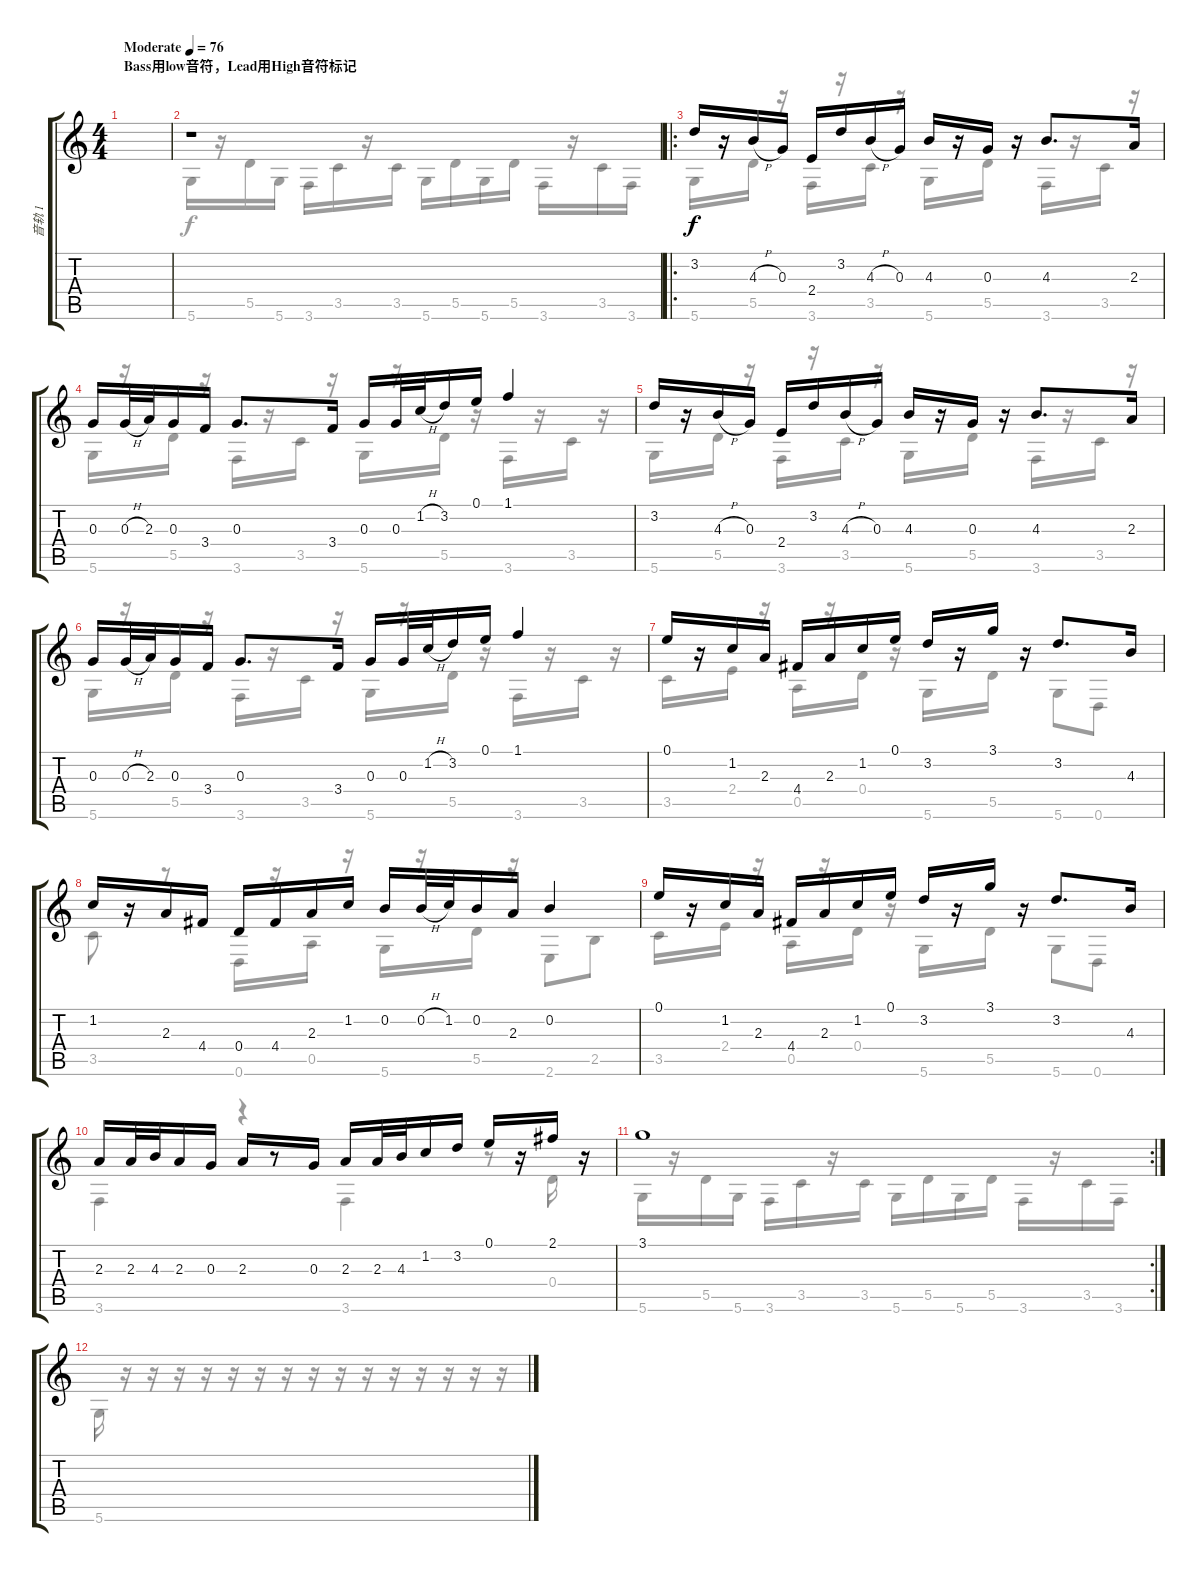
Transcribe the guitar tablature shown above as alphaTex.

\track ("音轨 1" "音轨 1") {instrument acousticguitarsteel}
\staff {score tabs}
\tuning (E4 B3 G3 D3 A2 D2) {hide}
\voice
\ts (4 4)
\section ("" "Bass用low音符，Lead用High音符标记")
\tempo (76 "Moderate")
\clef g2
\ks c
|
r.1 |
\ro
3.2.16 r.16 4.3{h}.16 0.3.16 2.4.16 3.2.16 4.3{h}.16 0.3.16 4.3.16 r.16 0.3.16 r.16 4.3.8{d} 2.3.16 |
0.3.16 0.3{h}.32 2.3.32 0.3.16 3.4.16 0.3.8{d} 3.4.16 0.3.16 0.3.32 1.2{h}.32 3.2.16 0.1.16 1.1.4 |
3.2.16 r.16 4.3{h}.16 0.3.16 2.4.16 3.2.16 4.3{h}.16 0.3.16 4.3.16 r.16 0.3.16 r.16 4.3.8{d} 2.3.16 |
0.3.16 0.3{h}.32 2.3.32 0.3.16 3.4.16 0.3.8{d} 3.4.16 0.3.16 0.3.32 1.2{h}.32 3.2.16 0.1.16 1.1.4 |
0.1.16 r.16 1.2.16 2.3.16 4.4.16 2.3.16 1.2.16 0.1.16 3.2.16 r.16 3.1.16 r.16 3.2.8{d} 4.3.16 |
1.2.16 r.16 2.3.16 4.4.16 0.4.16 4.4.16 2.3.16 1.2.16 0.2.16 0.2{h}.32 1.2.32 0.2.16 2.3.16 0.2.4 |
0.1.16 r.16 1.2.16 2.3.16 4.4.16 2.3.16 1.2.16 0.1.16 3.2.16 r.16 3.1.16 r.16 3.2.8{d} 4.3.16 |
2.3.16 2.3.32 4.3.32 2.3.16 0.3.16 2.3.16 r.8 0.3.16 2.3.16 2.3.32 4.3.32 1.2.16 3.2.16 0.1.16 r.16 2.1.16 r.16 |
\rc 2
3.1.1 |
\voice
\clef g2
\ottava regular
\simile none
\ks c
|
5.6.16 r.16 5.5.16 5.6.16 3.6.16 3.5.16 r.16 3.5.16 5.6.16 5.5.16 5.6.16 5.5.16 3.6.16 r.16 3.5.16 3.6.16 |
5.6.16 r.16 5.5.16 r.16 3.6.16 r.16 3.5.16 r.16 5.6.16 r.16 5.5.16 r.16 3.6.16 r.16 3.5.16 r.16 |
5.6.16 r.16 5.5.16 r.16 3.6.16 r.16 3.5.16 r.16 5.6.16 r.16 5.5.16 r.16 3.6.16 r.16 3.5.16 r.16 |
5.6.16 r.16 5.5.16 r.16 3.6.16 r.16 3.5.16 r.16 5.6.16 r.16 5.5.16 r.16 3.6.16 r.16 3.5.16 r.16 |
5.6.16 r.16 5.5.16 r.16 3.6.16 r.16 3.5.16 r.16 5.6.16 r.16 5.5.16 r.16 3.6.16 r.16 3.5.16 r.16 |
3.5.16 r.16 2.4.16 r.16 0.5.16 r.16 0.4.16 r.16 5.6.16 r.16 5.5.16 r.16 5.6.8 0.6.8 |
3.5.8 r.8 0.6.16 r.16 0.5.16 r.16 5.6.16 r.16 5.5.16 r.16 2.6.8 2.5.8 |
3.5.16 r.16 2.4.16 r.16 0.5.16 r.16 0.4.16 r.16 5.6.16 r.16 5.5.16 r.16 5.6.8 0.6.8 |
3.6.4 r.4 3.6.4 r.8 0.4.16 r.16 |
5.6.16 r.16 5.5.16 5.6.16 3.6.16 3.5.16 r.16 3.5.16 5.6.16 5.5.16 5.6.16 5.5.16 3.6.16 r.16 3.5.16 3.6.16 |
5.6.16 r.16 r.16 r.16 r.16 r.16 r.16 r.16 r.16 r.16 r.16 r.16 r.16 r.16 r.16 r.16
